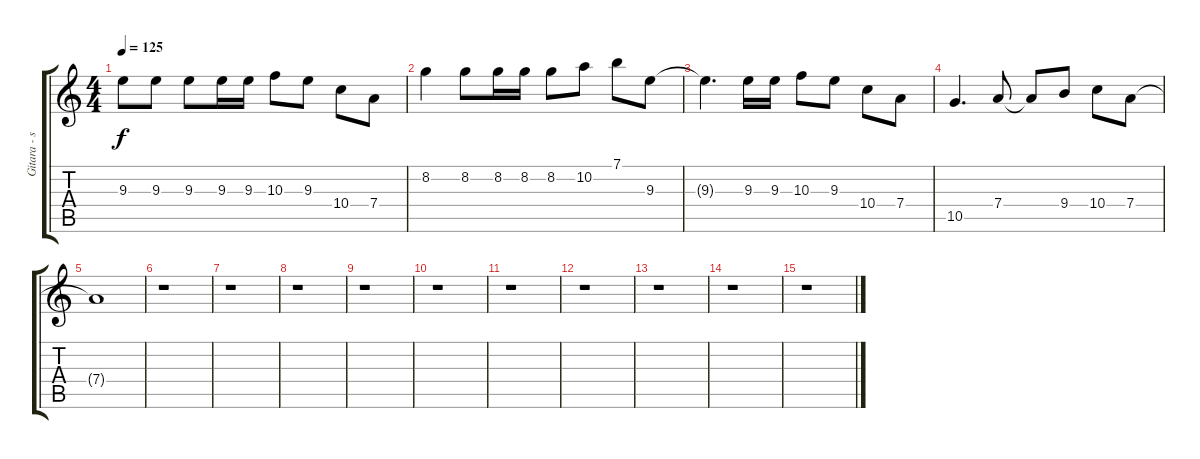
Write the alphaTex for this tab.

\track ("Gitara - solo" "Gitara - s") {instrument overdrivenguitar}
\staff {score tabs}
\tuning (E4 B3 G3 D3 A2 E2) {hide}
\ts (4 4)
\tempo 125
\clef g2
\ks c
9.3{t}.8{dy f} 9.3.8 9.3.8 9.3.16 9.3.16 10.3.8 9.3.8 10.4.8 7.4.8 |
8.2.4 8.2.8 8.2.16 8.2.16 8.2.8 10.2.8 7.1.8 9.3.8 |
9.3{t}.4{d} 9.3.16 9.3.16 10.3.8 9.3.8 10.4.8 7.4.8 |
10.5.4{d} 7.4.8 7.4{t}.8 9.4.8 10.4.8 7.4.8 |
7.4{t}.1 |
r.1 |
r.1 |
r.1 |
r.1 |
r.1 |
r.1 |
r.1 |
r.1 |
r.1 |
r.1
